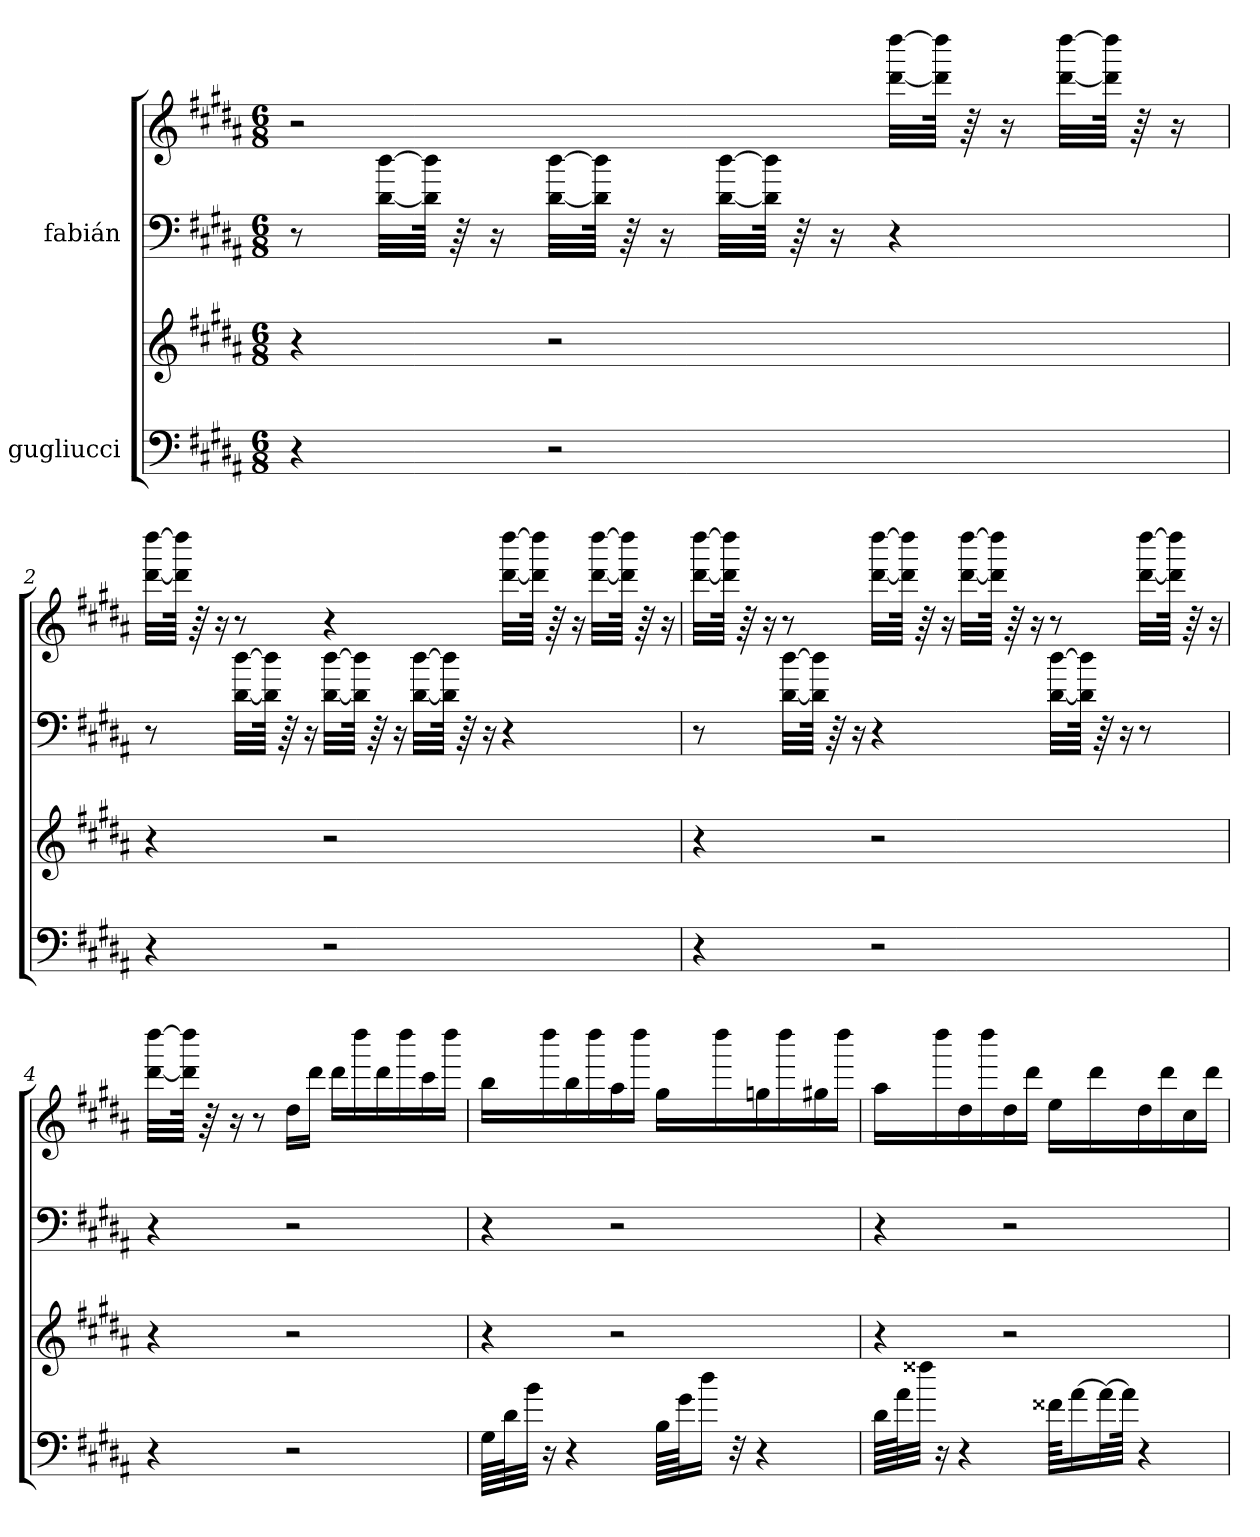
**kern	**kern	**kern	**kern
*part2	*part2	*part1	*part1
*staff4	*staff3	*staff2	*staff1
*I"gugliucci	*	*I"fabián	*
*clefF4	*clefG2	*clefF4	*clefG2
*k[f#c#g#d#a#]	*k[f#c#g#d#a#]	*k[f#c#g#d#a#]	*k[f#c#g#d#a#]
*B:	*B:	*B:	*B:
*M6/8	*M6/8	*M6/8	*M6/8
=1	=1	=1	=1
4r	4r	8r	2r
.	.	[32d#\ [32dd#\LLL	.
.	.	64d#\] 64dd#\]JJJk	.
.	.	64r	.
.	.	16r	.
2r	2r	[32d#\ [32dd#\LLL	.
.	.	64d#\] 64dd#\]JJJk	.
.	.	64r	.
.	.	16r	.
.	.	[32d#\ [32dd#\LLL	.
.	.	64d#\] 64dd#\]JJJk	.
.	.	64r	.
.	.	16r	.
.	.	4r	[32ddd#\ [32dddd#\LLL
.	.	.	64ddd#\] 64dddd#\]JJJk
.	.	.	64r
.	.	.	16r
.	.	.	[32ddd#\ [32dddd#\LLL
.	.	.	64ddd#\] 64dddd#\]JJJk
.	.	.	64r
.	.	.	16r
!!LO:LB:g=z
=2	=2	=2	=2
4r	4r	8r	[32ddd#\ [32dddd#\LLL
.	.	.	64ddd#\] 64dddd#\]JJJk
.	.	.	64r
.	.	.	16r
.	.	[32d#\ [32dd#\LLL	8r
.	.	64d#\] 64dd#\]JJJk	.
.	.	64r	.
.	.	16r	.
2r	2r	[32d#\ [32dd#\LLL	4r
.	.	64d#\] 64dd#\]JJJk	.
.	.	64r	.
.	.	16r	.
.	.	[32d#\ [32dd#\LLL	.
.	.	64d#\] 64dd#\]JJJk	.
.	.	64r	.
.	.	16r	.
.	.	4r	[32ddd#\ [32dddd#\LLL
.	.	.	64ddd#\] 64dddd#\]JJJk
.	.	.	64r
.	.	.	16r
.	.	.	[32ddd#\ [32dddd#\LLL
.	.	.	64ddd#\] 64dddd#\]JJJk
.	.	.	64r
.	.	.	16r
!!LO:LB:g=z
=3	=3	=3	=3
4r	4r	8r	[32ddd#\ [32dddd#\LLL
.	.	.	64ddd#\] 64dddd#\]JJJk
.	.	.	64r
.	.	.	16r
.	.	[32d#\ [32dd#\LLL	8r
.	.	64d#\] 64dd#\]JJJk	.
.	.	64r	.
.	.	16r	.
2r	2r	4r	[32ddd#\ [32dddd#\LLL
.	.	.	64ddd#\] 64dddd#\]JJJk
.	.	.	64r
.	.	.	16r
.	.	.	[32ddd#\ [32dddd#\LLL
.	.	.	64ddd#\] 64dddd#\]JJJk
.	.	.	64r
.	.	.	16r
.	.	[32d#\ [32dd#\LLL	8r
.	.	64d#\] 64dd#\]JJJk	.
.	.	64r	.
.	.	16r	.
.	.	8r	[32ddd#\ [32dddd#\LLL
.	.	.	64ddd#\] 64dddd#\]JJJk
.	.	.	64r
.	.	.	16r
=4	=4	=4	=4
4r	4r	4r	[32ddd#\ [32dddd#\LLL
.	.	.	64ddd#\] 64dddd#\]JJJk
.	.	.	64r
.	.	.	16r
.	.	.	8r
2r	2r	2r	16dd#\LL
.	.	.	16ddd#\JJ
.	.	.	16ddd#\LL
.	.	.	16dddd#\
.	.	.	16ddd#\
.	.	.	16dddd#\
.	.	.	16ccc#\
.	.	.	16dddd#\JJ
!!LO:PB:g=z
=5	=5	=5	=5
64G#\LLLL	4r	4r	16bb\LL
64d#\J	.	.	.
32b\JJJ	.	.	.
16r	.	.	16dddd#\
4r	.	.	16bb\
.	.	.	16dddd#\
.	2r	2r	16aa#\
.	.	.	16dddd#\JJ
64B\LLLL	.	.	16gg#\LL
64g#\JJ	.	.	.
16dd#\JJ	.	.	.
.	.	.	16dddd#\
32r	.	.	.
4r	.	.	16ggn\
.	.	.	16dddd#\
.	.	.	16gg#X\
.	.	.	16dddd#\JJ
=6	=6	=6	=6
64d#\LLLL	4r	4r	16aa#\LL
64a#\J	.	.	.
32ff##X\JJJ	.	.	.
16r	.	.	16dddd#\
4r	.	.	16dd#\
.	.	.	16dddd#\
.	2r	2r	16dd#\
.	.	.	16ddd#\JJ
64f##X\KKLL	.	.	16ee\LL
[16a#\	.	.	.
.	.	.	16ddd#\
32a#\L_	.	.	.
64a#\JJJk]	.	.	.
4r	.	.	16dd#\
.	.	.	16ddd#\
.	.	.	16cc#\
.	.	.	16ddd#\JJ
=	=	=	=
*-	*-	*-	*-
